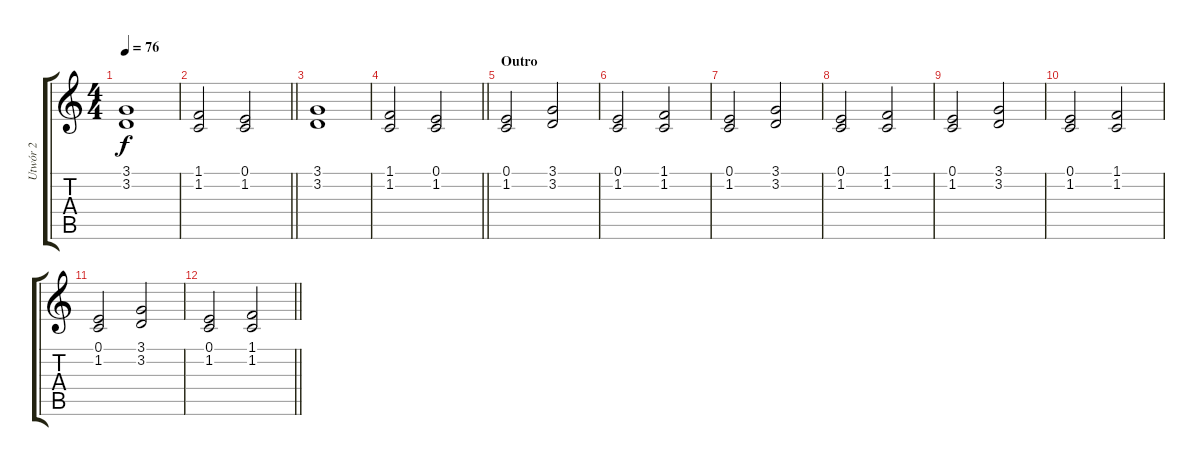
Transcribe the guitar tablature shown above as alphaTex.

\track ("Utwór 2" "Utwór 2") {instrument stringensemble1}
\staff {score tabs}
\tuning (E4 B3 G3 D3 A2 E2) {hide}
\ts (4 4)
\tempo 76
\clef g2
\ks c
(3.1 3.2).1{dy f} |
\barLineRight lightlight
(1.1 1.2).2 (0.1 1.2).2 |
(3.1 3.2).1 |
\barLineRight lightlight
(1.1 1.2).2 (0.1 1.2).2 |
\section ("" "Outro")
(0.1 1.2).2 (3.1 3.2).2 |
(0.1 1.2).2 (1.1 1.2).2 |
(0.1 1.2).2 (3.1 3.2).2 |
(0.1 1.2).2 (1.1 1.2).2 |
(0.1 1.2).2 (3.1 3.2).2 |
(0.1 1.2).2 (1.1 1.2).2 |
(0.1 1.2).2 (3.1 3.2).2 |
\barLineRight lightlight
(0.1 1.2).2 (1.1 1.2).2
